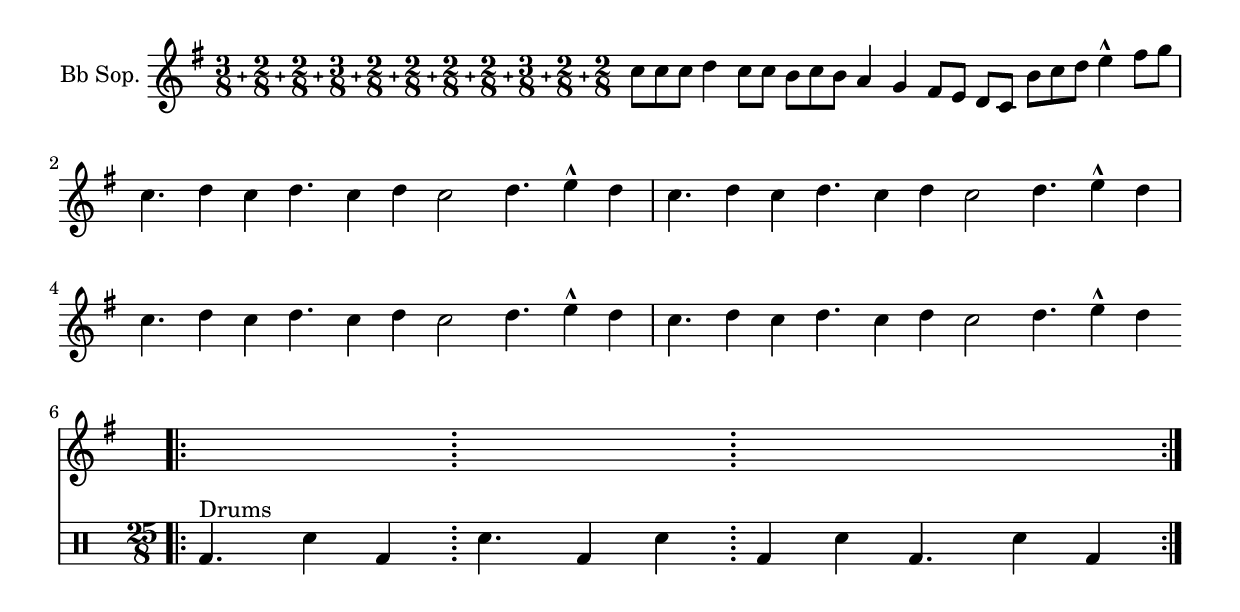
%% DO NOT EDIT this file manually; it is automatically
%% generated from LSR http://lsr.dsi.unimi.it
%% Make any changes in LSR itself, or in Documentation/snippets/new/ ,
%% and then run scripts/auxiliar/makelsr.py
%%
%% This file is in the public domain.
\version "2.17.6"

\header {
  lsrtags = "contemporary-notation, percussion, real-music, rhythms"

  texidoc = "
Though the polymetric time signature shown was not the most essential
item here, it has been included to show the beat of this piece (which
is the template of a real Balkan song!).

"
  doctitle = "Heavily customized polymetric time signatures"
} % begin verbatim


#(define plus (markup #:vcenter "+"))
#(define ((custom-time-signature one two three four five six
                                 seven eight nine ten eleven num) grob)
   (grob-interpret-markup grob
                          (markup #:override '(baseline-skip . 0) #:number
                                  (#:line ((#:column (one num)) plus
                                           (#:column (two num)) plus
                                           (#:column (three num)) plus
                                           (#:column (four num)) plus
                                           (#:column (five num)) plus
                                           (#:column (six num)) plus
                                           (#:column (seven num)) plus
                                           (#:column (eight num)) plus
                                           (#:column (nine num)) plus
                                           (#:column (ten num)) plus
                                           (#:column (eleven num)))))))
melody = \relative c'' {
  \set Staff.instrumentName = #"Bb Sop."
  \key g \major
  \time #'(3 2 2 3 2 2 2 2 3 2 2) 25/8
  \override Staff.TimeSignature.stencil =
    #(custom-time-signature "3" "2" "2" "3" "2" "2"
      "2" "2" "3" "2" "2" "8")
  c8 c c d4 c8 c b c b a4 g fis8 e d c b' c d e4-^ fis8 g \break
  c,4. d4 c4 d4. c4 d c2 d4. e4-^ d4
  c4. d4 c4 d4. c4 d c2 d4. e4-^ d4 \break
  c4. d4 c4 d4. c4 d c2 d4. e4-^ d4
  c4. d4 c4 d4. c4 d c2 d4. e4-^ d4 \break
}

drum = \new DrumStaff \drummode {
  \bar ".|:" bd4.^\markup { Drums } sn4 bd \bar ";" sn4.
  bd4 sn \bar ";" bd sn bd4. sn4 bd \bar ":|."
}

{
  \melody
  \drum
}
